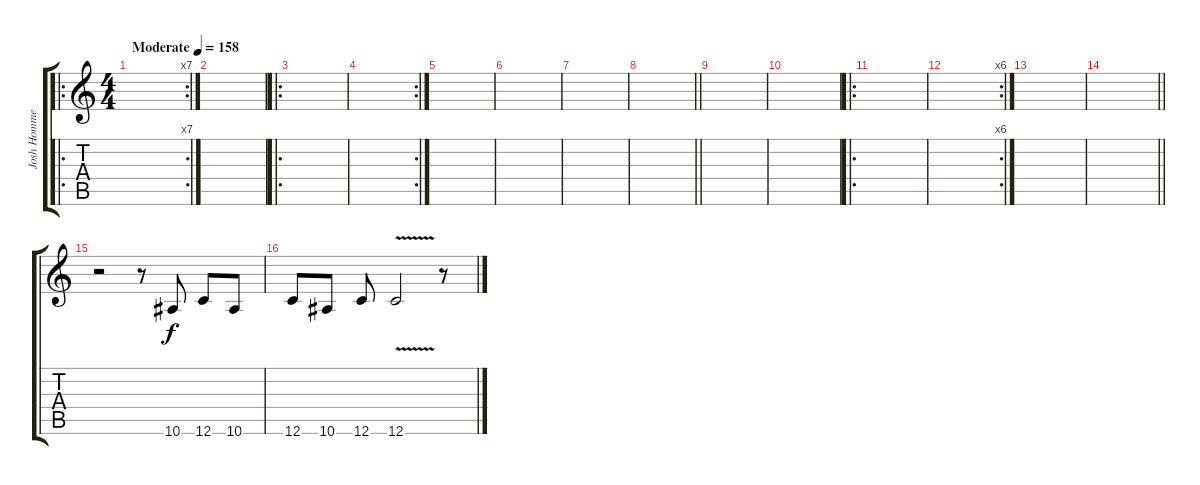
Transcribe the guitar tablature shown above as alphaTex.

\track ("Josh Homme" "Josh Homme") {instrument overdrivenguitar}
\staff {score tabs}
\tuning (C4 G3 Eb3 Bb2 F2 C2) {hide}
\ro
\rc 7
\ts (4 4)
\tempo (158 "Moderate")
\clef g2
\ks c
|
|
\ro
|
\rc 2
|
|
|
|
\barLineRight lightlight
|
\section ("" "")
|
|
\ro
|
\rc 6
|
|
\barLineRight lightlight
|
\section ("" "")
r.2 r.8 10.6.8 12.6.8 10.6.8 |
12.6.8 10.6.8 12.6.8 12.6{v}.2 r.8
